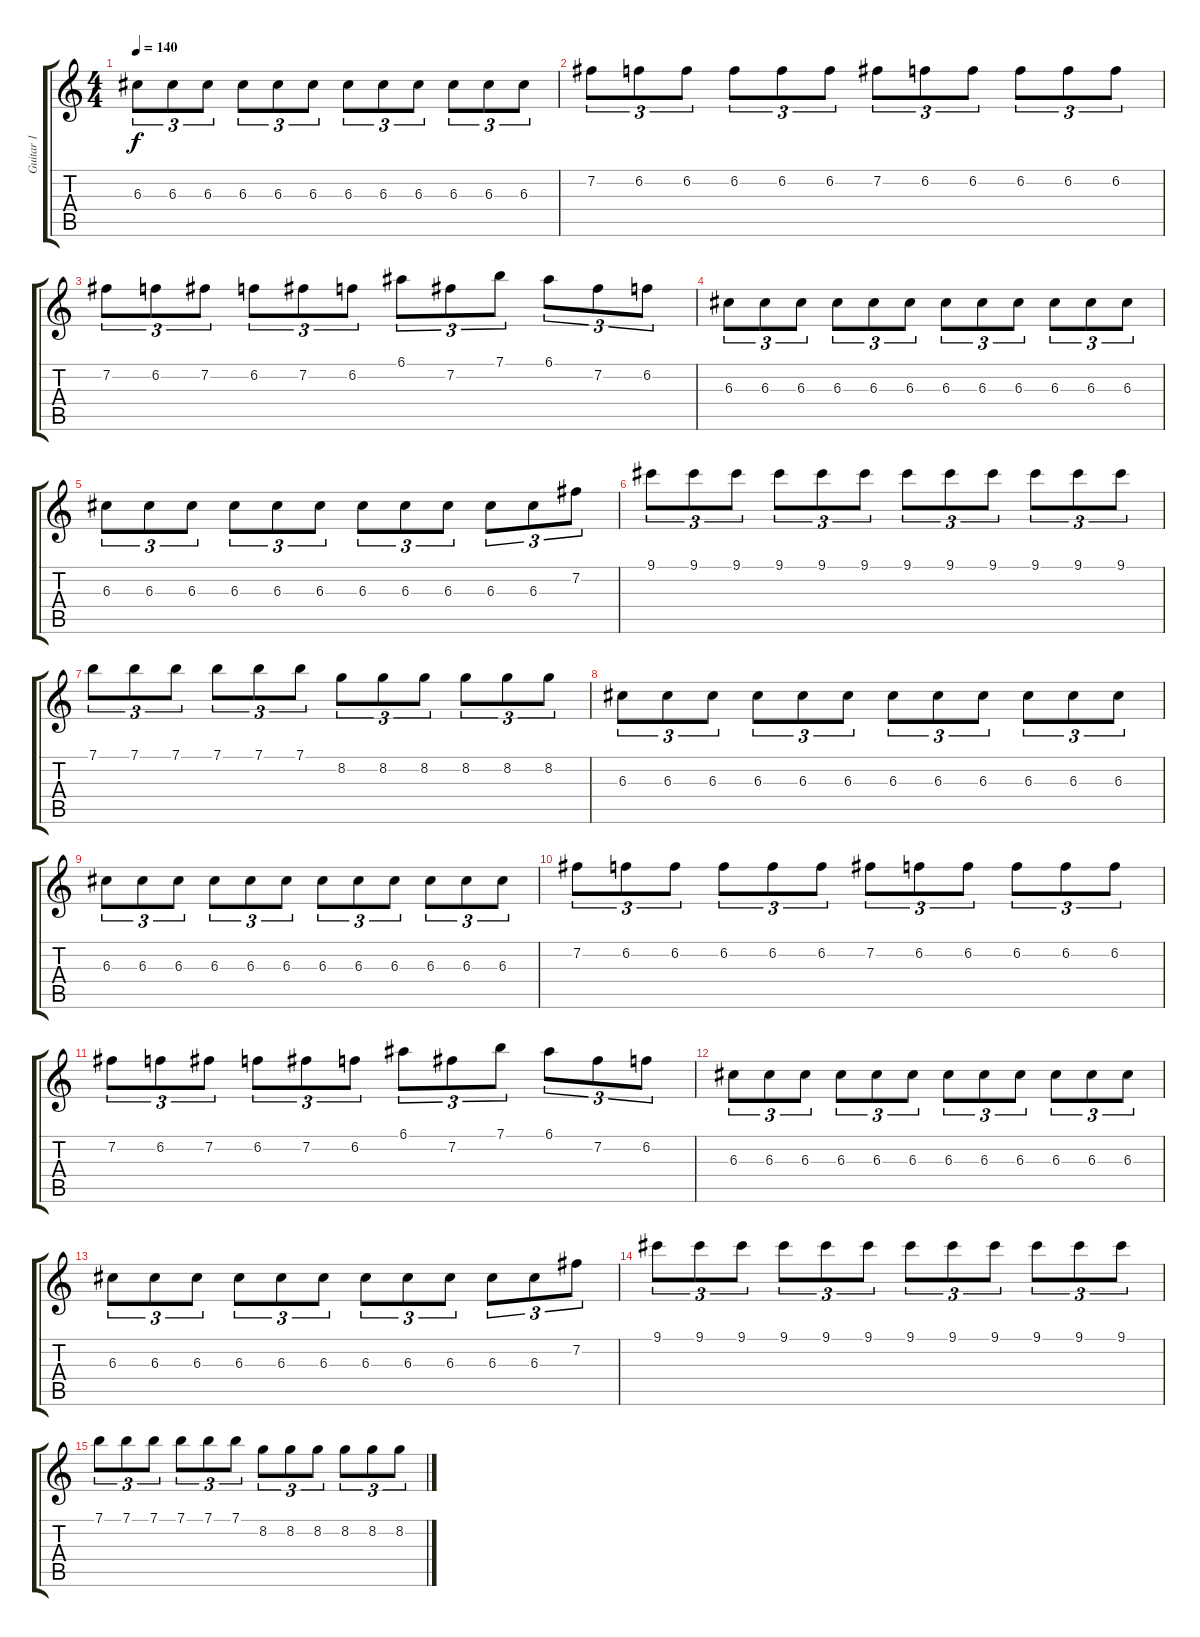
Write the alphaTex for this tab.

\track ("Guitar 1" "Guitar 1") {instrument distortionguitar}
\staff {score tabs}
\tuning (E4 B3 G3 D3 A2 E2) {hide}
\ts (4 4)
\tempo 140
\clef g2
\ks c
6.3.8{tu (3 2) dy f} 6.3.8{tu (3 2)} 6.3.8{tu (3 2)} 6.3.8{tu (3 2)} 6.3.8{tu (3 2)} 6.3.8{tu (3 2)} 6.3.8{tu (3 2)} 6.3.8{tu (3 2)} 6.3.8{tu (3 2)} 6.3.8{tu (3 2)} 6.3.8{tu (3 2)} 6.3.8{tu (3 2)} |
7.2.8{tu (3 2)} 6.2.8{tu (3 2)} 6.2.8{tu (3 2)} 6.2.8{tu (3 2)} 6.2.8{tu (3 2)} 6.2.8{tu (3 2)} 7.2.8{tu (3 2)} 6.2.8{tu (3 2)} 6.2.8{tu (3 2)} 6.2.8{tu (3 2)} 6.2.8{tu (3 2)} 6.2.8{tu (3 2)} |
7.2.8{tu (3 2)} 6.2.8{tu (3 2)} 7.2.8{tu (3 2)} 6.2.8{tu (3 2)} 7.2.8{tu (3 2)} 6.2.8{tu (3 2)} 6.1.8{tu (3 2)} 7.2.8{tu (3 2)} 7.1.8{tu (3 2)} 6.1.8{tu (3 2)} 7.2.8{tu (3 2)} 6.2.8{tu (3 2)} |
6.3.8{tu (3 2)} 6.3.8{tu (3 2)} 6.3.8{tu (3 2)} 6.3.8{tu (3 2)} 6.3.8{tu (3 2)} 6.3.8{tu (3 2)} 6.3.8{tu (3 2)} 6.3.8{tu (3 2)} 6.3.8{tu (3 2)} 6.3.8{tu (3 2)} 6.3.8{tu (3 2)} 6.3.8{tu (3 2)} |
6.3.8{tu (3 2)} 6.3.8{tu (3 2)} 6.3.8{tu (3 2)} 6.3.8{tu (3 2)} 6.3.8{tu (3 2)} 6.3.8{tu (3 2)} 6.3.8{tu (3 2)} 6.3.8{tu (3 2)} 6.3.8{tu (3 2)} 6.3.8{tu (3 2)} 6.3.8{tu (3 2)} 7.2.8{tu (3 2)} |
9.1.8{tu (3 2)} 9.1.8{tu (3 2)} 9.1.8{tu (3 2)} 9.1.8{tu (3 2)} 9.1.8{tu (3 2)} 9.1.8{tu (3 2)} 9.1.8{tu (3 2)} 9.1.8{tu (3 2)} 9.1.8{tu (3 2)} 9.1.8{tu (3 2)} 9.1.8{tu (3 2)} 9.1.8{tu (3 2)} |
7.1.8{tu (3 2)} 7.1.8{tu (3 2)} 7.1.8{tu (3 2)} 7.1.8{tu (3 2)} 7.1.8{tu (3 2)} 7.1.8{tu (3 2)} 8.2.8{tu (3 2)} 8.2.8{tu (3 2)} 8.2.8{tu (3 2)} 8.2.8{tu (3 2)} 8.2.8{tu (3 2)} 8.2.8{tu (3 2)} |
6.3.8{tu (3 2)} 6.3.8{tu (3 2)} 6.3.8{tu (3 2)} 6.3.8{tu (3 2)} 6.3.8{tu (3 2)} 6.3.8{tu (3 2)} 6.3.8{tu (3 2)} 6.3.8{tu (3 2)} 6.3.8{tu (3 2)} 6.3.8{tu (3 2)} 6.3.8{tu (3 2)} 6.3.8{tu (3 2)} |
6.3.8{tu (3 2)} 6.3.8{tu (3 2)} 6.3.8{tu (3 2)} 6.3.8{tu (3 2)} 6.3.8{tu (3 2)} 6.3.8{tu (3 2)} 6.3.8{tu (3 2)} 6.3.8{tu (3 2)} 6.3.8{tu (3 2)} 6.3.8{tu (3 2)} 6.3.8{tu (3 2)} 6.3.8{tu (3 2)} |
7.2.8{tu (3 2)} 6.2.8{tu (3 2)} 6.2.8{tu (3 2)} 6.2.8{tu (3 2)} 6.2.8{tu (3 2)} 6.2.8{tu (3 2)} 7.2.8{tu (3 2)} 6.2.8{tu (3 2)} 6.2.8{tu (3 2)} 6.2.8{tu (3 2)} 6.2.8{tu (3 2)} 6.2.8{tu (3 2)} |
7.2.8{tu (3 2)} 6.2.8{tu (3 2)} 7.2.8{tu (3 2)} 6.2.8{tu (3 2)} 7.2.8{tu (3 2)} 6.2.8{tu (3 2)} 6.1.8{tu (3 2)} 7.2.8{tu (3 2)} 7.1.8{tu (3 2)} 6.1.8{tu (3 2)} 7.2.8{tu (3 2)} 6.2.8{tu (3 2)} |
6.3.8{tu (3 2)} 6.3.8{tu (3 2)} 6.3.8{tu (3 2)} 6.3.8{tu (3 2)} 6.3.8{tu (3 2)} 6.3.8{tu (3 2)} 6.3.8{tu (3 2)} 6.3.8{tu (3 2)} 6.3.8{tu (3 2)} 6.3.8{tu (3 2)} 6.3.8{tu (3 2)} 6.3.8{tu (3 2)} |
6.3.8{tu (3 2)} 6.3.8{tu (3 2)} 6.3.8{tu (3 2)} 6.3.8{tu (3 2)} 6.3.8{tu (3 2)} 6.3.8{tu (3 2)} 6.3.8{tu (3 2)} 6.3.8{tu (3 2)} 6.3.8{tu (3 2)} 6.3.8{tu (3 2)} 6.3.8{tu (3 2)} 7.2.8{tu (3 2)} |
9.1.8{tu (3 2)} 9.1.8{tu (3 2)} 9.1.8{tu (3 2)} 9.1.8{tu (3 2)} 9.1.8{tu (3 2)} 9.1.8{tu (3 2)} 9.1.8{tu (3 2)} 9.1.8{tu (3 2)} 9.1.8{tu (3 2)} 9.1.8{tu (3 2)} 9.1.8{tu (3 2)} 9.1.8{tu (3 2)} |
7.1.8{tu (3 2)} 7.1.8{tu (3 2)} 7.1.8{tu (3 2)} 7.1.8{tu (3 2)} 7.1.8{tu (3 2)} 7.1.8{tu (3 2)} 8.2.8{tu (3 2)} 8.2.8{tu (3 2)} 8.2.8{tu (3 2)} 8.2.8{tu (3 2)} 8.2.8{tu (3 2)} 8.2.8{tu (3 2)}
